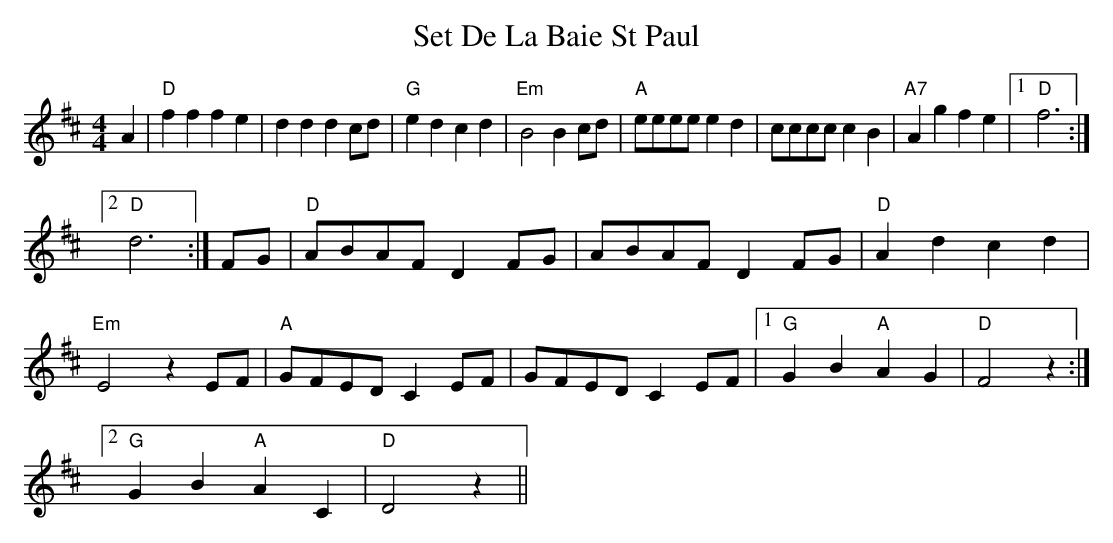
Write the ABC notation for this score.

X:1
T:Set De La Baie St Paul
M:4/4
L:1/4
K:D
A|"D"ff fe|dd dc/2d/2|"G"ed cd|"Em"B2 Bc/2d/2|"A"e/2e/2e/2e/2 ed|\
c/2c/2c/2c/2 cB|"A7"Ag fe| [1"D"f3:|
[2"D"d3:|F/2G/2|"D"A/2B/2A/2F/2 DF/2G/2|A/2B/2A/2F/2 DF/2G/2|"D"Ad cd|
"Em"E2 zE/2F/2|"A"G/2F/2E/2D/2 CE/2F/2|G/2F/2E/2D/2 CE/2F/2| [1"G"GB "A"AG|\
"D"F2 z:|
[2"G"GB "A"AC|"D"D2 z||
